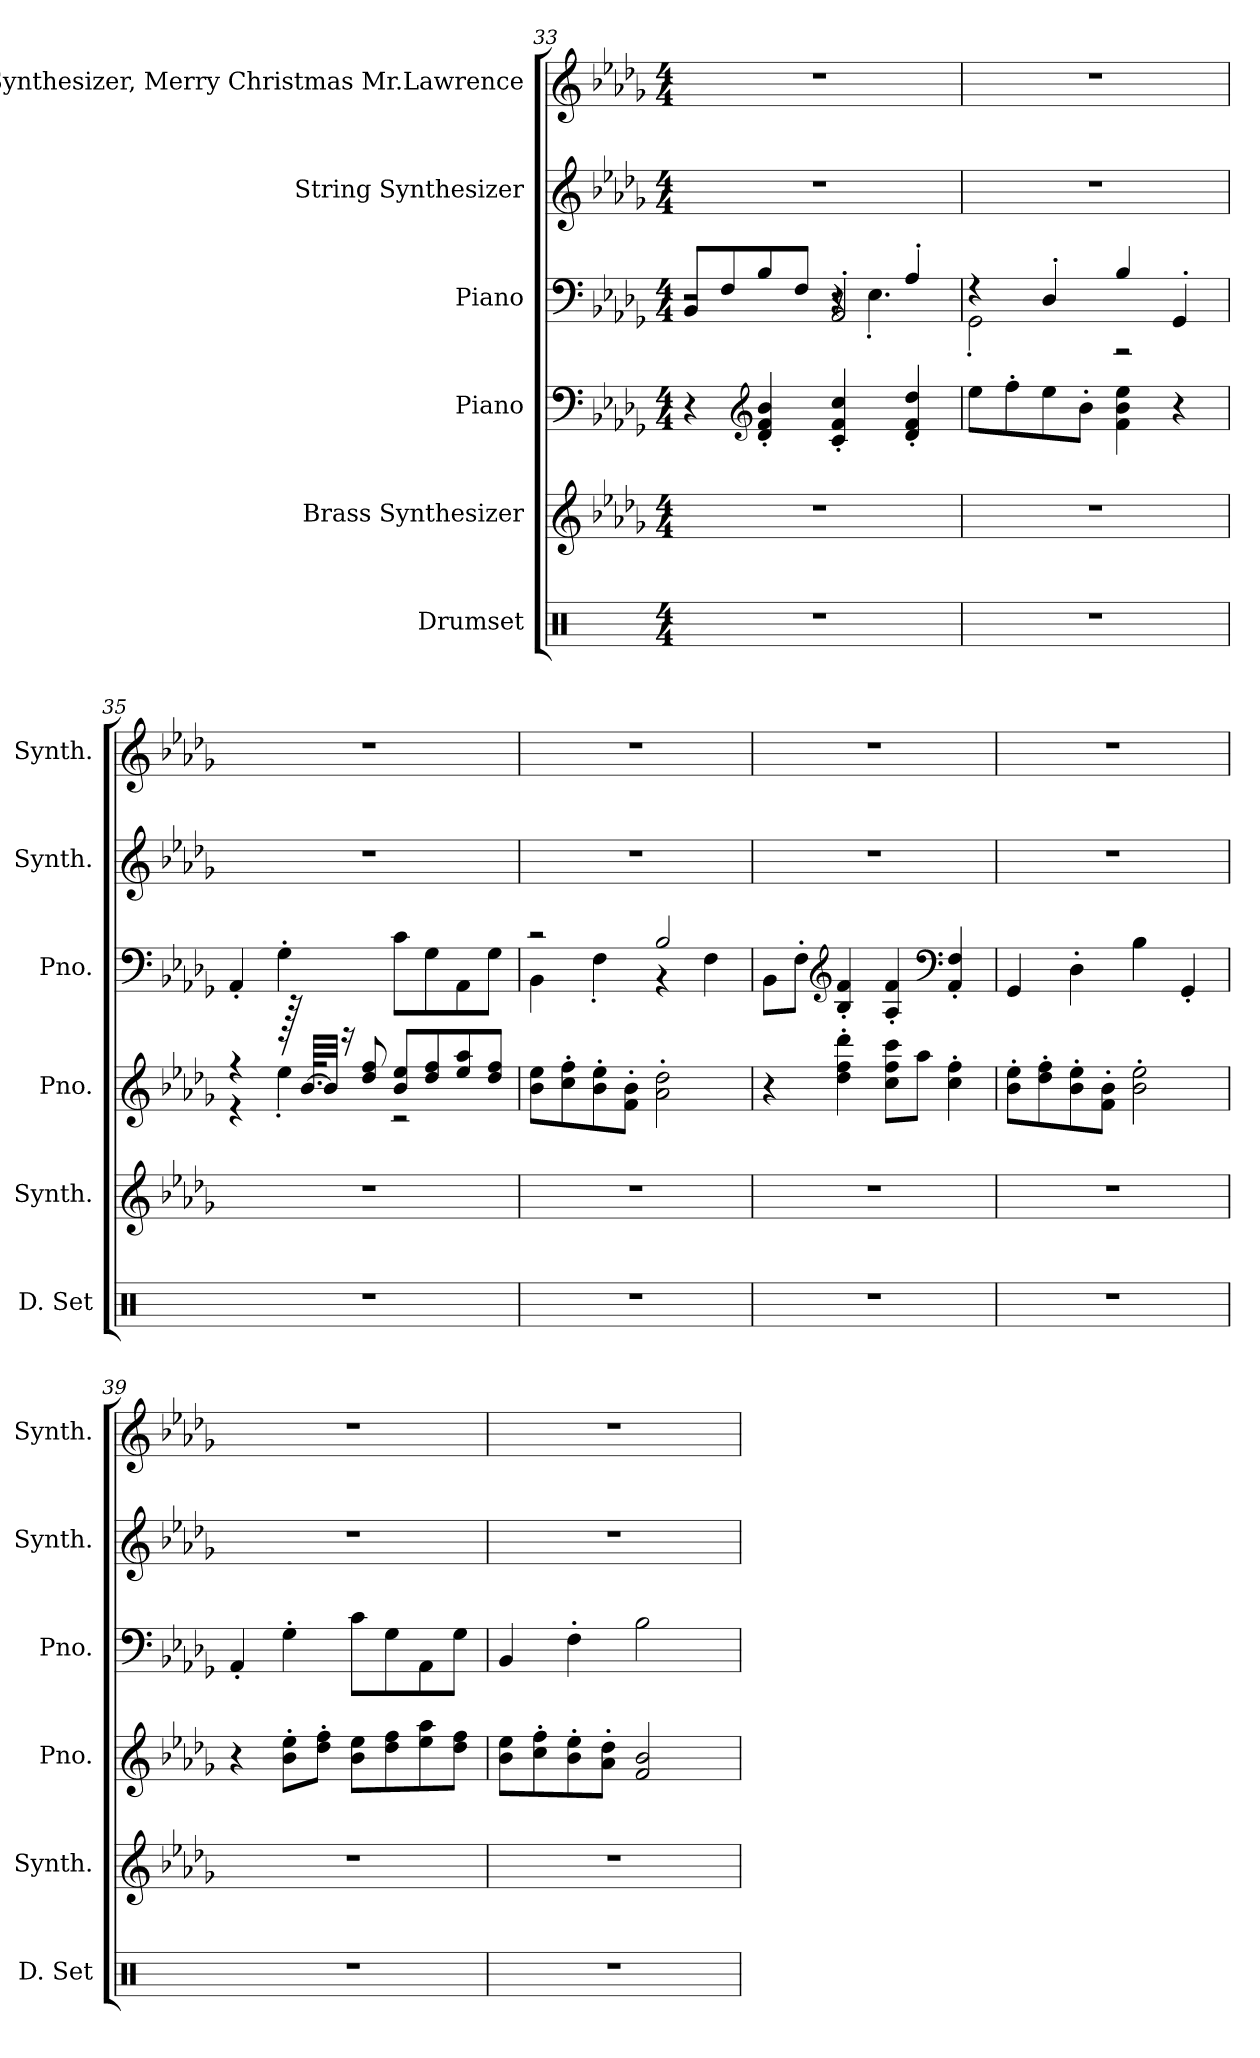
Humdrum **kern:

**kern	**kern	**kern	**kern	**kern	**kern
*part6	*part5	*part4	*part3	*part2	*part1
*staff6	*staff5	*staff4	*staff3	*staff2	*staff1
*I"Drumset	*I"Brass Synthesizer	*I"Piano	*I"Piano	*I"String Synthesizer	*I"Effect Synthesizer, Merry Christmas Mr.Lawrence
*I'D. Set	*I'Synth.	*I'Pno.	*I'Pno.	*I'Synth.	*I'Synth.
!!LO:PB:g=z
*clefX	*clefG2	*clefF4	*clefF4	*clefG2	*clefG2
*k[]	*k[b-e-a-d-g-]	*k[b-e-a-d-g-]	*k[b-e-a-d-g-]	*k[b-e-a-d-g-]	*k[b-e-a-d-g-]
*M4/4	*M4/4	*M4/4	*M4/4	*M4/4	*M4/4
*MM118	*MM118	*MM118	*MM118	*MM118	*MM118
=33	=33	=33	=33	=33	=33
*	*	*	*^	*	*^
*	*	*	*	*^	*	*	*^
*	*	*	*	*	*	*	*	*	*^
1r	1r	4r	8BB-/L	2r	2r	1r	1r	4ryy	2ryy	2.ryy
.	.	.	8F/	.	.	.	.	.	.	.
*	*	*clefG2	*	*	*	*	*	*	*	*
*	*	*	*	*	*	*	*MM113	*	*	*
.	.	4d-/' 4f/' 4b-/'	8B-/	.	.	.	.	2.ryy	.	.
.	.	.	8F/J	.	.	.	.	.	.	.
*	*	*	*	*	*	*	*MM111	*	*	*
.	.	4c/' 4f/' 4cc/'	4r	8r	2AA-'/	.	.	.	2ryy	.
.	.	.	.	4.E-'\	.	.	.	.	.	.
*	*	*	*	*	*	*	*MM114	*	*	*
.	.	4d-/' 4f/' 4dd-/'	4A-'/	.	.	.	.	.	.	4ryy
*	*	*	*v	*v	*v	*	*	*	*	*
=34	=34	=34	=34	=34	=34	=34	=34	=34
*	*	*	*	*	*MM110	*	*	*
*	*	*	*^	*	*	*	*	*
1r	1r	8ee-\L	4r	2GG-'\	1r	1r	4ryy	2ryy	2.ryy
.	.	8ff'\	.	.	.	.	.	.	.
*	*	*	*	*	*	*MM116	*	*	*
.	.	8ee-\	4D-'/	.	.	.	2.ryy	.	.
.	.	8b-'\J	.	.	.	.	.	.	.
*	*	*	*	*	*	*MM110	*	*	*
.	.	4f\ 4b-\ 4ee-\	4B-/	2r	.	.	.	2ryy	.
*	*	*	*	*	*	*MM108	*	*	*
.	.	4r	4GG-'/	.	.	.	.	.	4ryy
*	*	*	*v	*v	*	*	*	*	*
=35	=35	=35	=35	=35	=35	=35	=35	=35
*	*	*	*	*	*MM110	*	*	*
*	*	*^	*	*	*	*	*	*
1r	1r	4r	4r	4AA-'/	1r	1r	4ryy	2ryy	2.ryy
*	*	*	*	*	*	*MM116	*	*	*
.	.	128r	4ee-'\	4G-'\	.	.	2.ryy	.	.
.	.	[64.b-/KLLL	.	.	.	.	.	.	.
.	.	32b-/JJJ]	.	.	.	.	.	.	.
.	.	16r	.	.	.	.	.	.	.
.	.	8dd-/ 8ff/	.	.	.	.	.	.	.
*	*	*	*	*	*	*MM118	*	*	*
.	.	8b-/ 8ee-/L	2r	8c\L	.	.	.	2ryy	.
.	.	8dd-/ 8ff/	.	8G-\	.	.	.	.	.
*	*	*	*	*	*	*MM116	*	*	*
.	.	8ee-/ 8aa-/	.	8AA-\	.	.	.	.	4ryy
.	.	8dd-/ 8ff/J	.	8G-\J	.	.	.	.	.
*	*	*v	*v	*	*	*	*	*	*
=36	=36	=36	=36	=36	=36	=36	=36	=36
*	*	*	*	*	*MM114	*	*	*
*	*	*	*^	*	*	*	*	*
1r	1r	8b-\ 8ee-\L	2r	4BB-\	1r	1r	4ryy	2ryy	2.ryy
.	.	8cc\' 8ff\'	.	.	.	.	.	.	.
*	*	*	*	*	*	*MM112	*	*	*
.	.	8b-\' 8ee-\'	.	4F'\	.	.	2.ryy	.	.
.	.	8f\' 8b-\'J	.	.	.	.	.	.	.
*	*	*	*	*	*	*MM111	*	*	*
.	.	2a-\' 2dd-\'	2B-/	4r	.	.	.	2ryy	.
*	*	*	*	*	*	*MM112	*	*	*
.	.	.	.	4F\	.	.	.	.	4ryy
*	*	*	*v	*v	*	*	*	*	*
!!LO:PB:g=z	!!	!!	!!
=37	=37	=37	=37	=37	=37	=37	=37	=37
*	*	*	*	*	*MM114	*	*	*
1r	1r	4r	8BB-\L	1r	1r	4ryy	2ryy	2.ryy
.	.	.	8F'\J	.	.	.	.	.
*	*	*	*clefG2	*	*	*	*	*
*	*	*	*	*	*MM117	*	*	*
.	.	4dd-\' 4ff\' 4ddd-\'	4B-/' 4f/'	.	.	2.ryy	.	.
*	*	*	*	*	*MM115	*	*	*
.	.	8cc\ 8ff\ 8ccc\L	4A-/' 4f/'	.	.	.	2ryy	.
.	.	8aa-\J	.	.	.	.	.	.
*	*	*	*clefF4	*	*	*	*	*
*	*	*	*	*	*MM110	*	*	*
.	.	4cc\' 4ff\'	4AA-/' 4F/'	.	.	.	.	4ryy
=38	=38	=38	=38	=38	=38	=38	=38	=38
*	*	*	*	*	*MM114	*	*	*
1r	1r	8b-\' 8ee-\'L	4GG-/	1r	1r	4ryy	2ryy	2.ryy
.	.	8dd-\' 8ff\'	.	.	.	.	.	.
*	*	*	*	*	*MM116	*	*	*
.	.	8b-\' 8ee-\'	4D-'\	.	.	2.ryy	.	.
.	.	8f\' 8b-\'J	.	.	.	.	.	.
*	*	*	*	*	*MM109	*	*	*
.	.	2b-\' 2ee-\'	4B-\	.	.	.	2ryy	.
*	*	*	*	*	*MM111	*	*	*
.	.	.	4GG-'/	.	.	.	.	4ryy
=39	=39	=39	=39	=39	=39	=39	=39	=39
*	*	*	*	*	*MM110	*	*	*
1r	1r	4r	4AA-'/	1r	1r	4ryy	2ryy	2.ryy
*	*	*	*	*	*MM115	*	*	*
.	.	8b-\' 8ee-\'L	4G-'\	.	.	2.ryy	.	.
.	.	8dd-\' 8ff\'J	.	.	.	.	.	.
*	*	*	*	*	*MM118	*	*	*
.	.	8b-\ 8ee-\L	8c\L	.	.	.	2ryy	.
.	.	8dd-\ 8ff\	8G-\	.	.	.	.	.
*	*	*	*	*	*MM117	*	*	*
.	.	8ee-\ 8aa-\	8AA-\	.	.	.	.	4ryy
.	.	8dd-\ 8ff\J	8G-\J	.	.	.	.	.
=40	=40	=40	=40	=40	=40	=40	=40	=40
*	*	*	*	*	*MM116	*	*	*
1r	1r	8b-\ 8ee-\L	4BB-/	1r	1r	4ryy	2ryy	2.ryy
.	.	8cc\' 8ff\'	.	.	.	.	.	.
*	*	*	*	*	*MM112	*	*	*
.	.	8b-\' 8ee-\'	4F'\	.	.	2.ryy	.	.
.	.	8a-\' 8dd-\'J	.	.	.	.	.	.
*	*	*	*	*	*MM110	*	*	*
.	.	2f/ 2b-/	2B-\	.	.	.	2ryy	.
*	*	*	*	*	*MM106	*	*	*
.	.	.	.	.	.	.	.	4ryy
*	*	*	*	*	*v	*v	*v	*v
=	=	=	=	=	=
*-	*-	*-	*-	*-	*-
